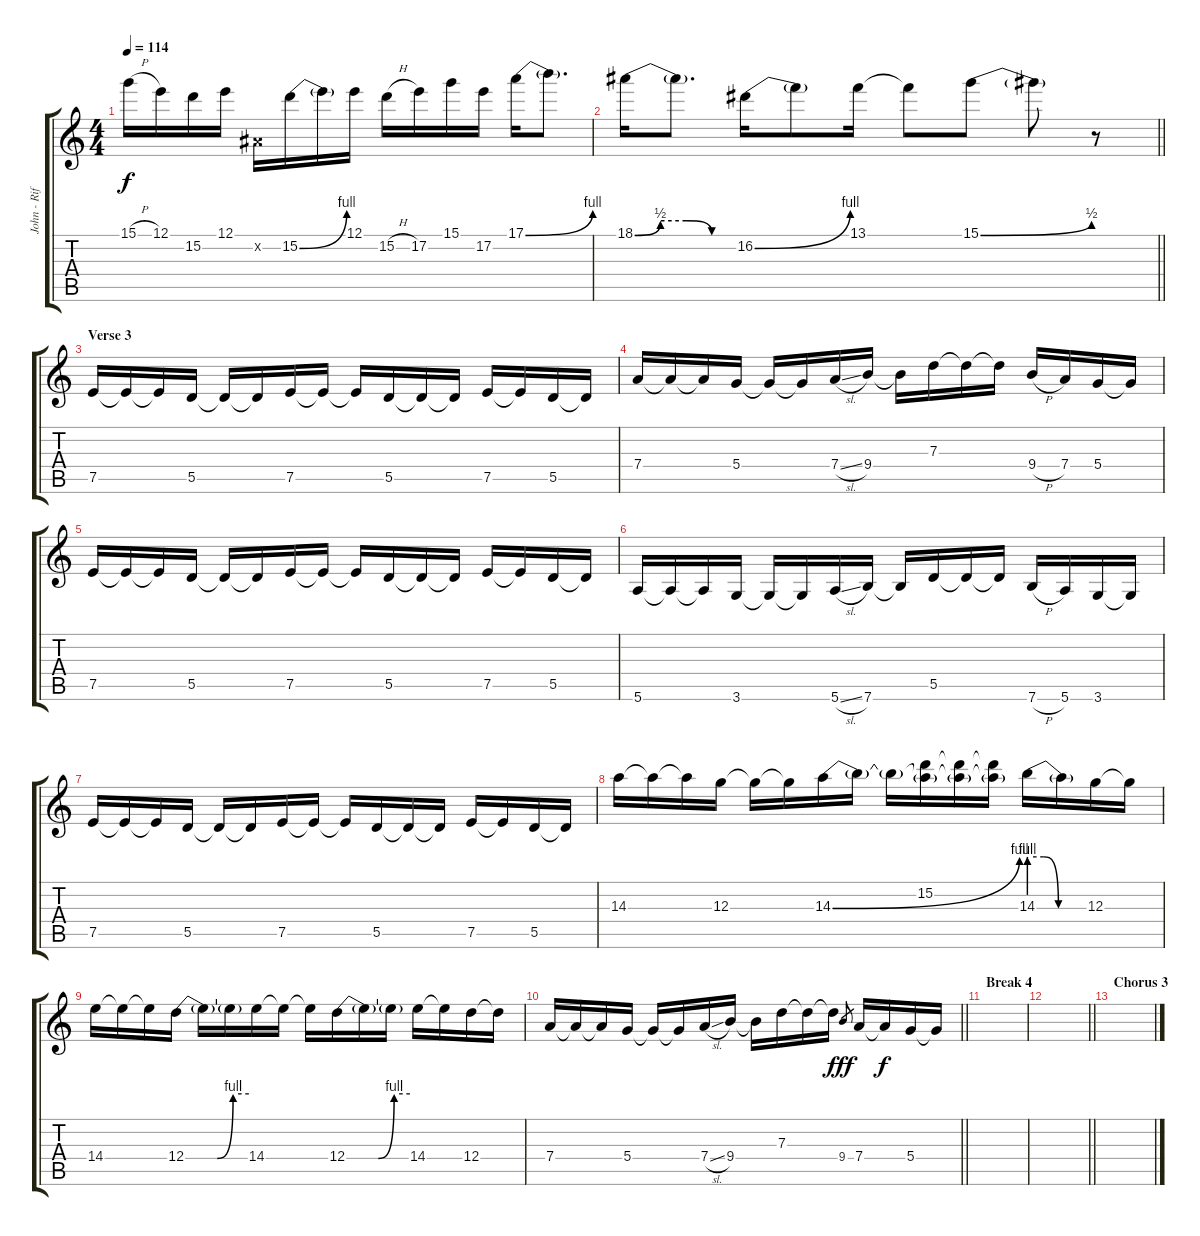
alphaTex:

\track ("John - Riff Guitar (Overdriven)" "John - Rif") {instrument overdrivenguitar}
\staff {score tabs}
\tuning (E4 B3 G3 D3 A2 E2) {hide}
\ts (4 4)
\tempo 114
\clef g2
\ks c
15.1{h}.16{dy f} 12.1.16 15.2.16 12.1.16 -1.2{x}.16 15.2{be (bend 0 0 60 4)}.16 15.2{t}.16 12.1.16 15.2{h}.16 17.2.16 15.1.16 17.2.16 17.1{be (bend 0 0 60 4)}.16 17.1{t}.8{d} |
\barLineRight lightlight
18.1{be (custom 0 0 15 2 30 2 45 0 60 0)}.16 18.1{t}.8{d} 16.2{be (bend 0 0 60 4)}.16 16.2{t}.8 13.1.16 13.1{t}.8 15.1{be (bend 0 0 60 2)}.8 15.1{t}.8 r.8 |
\section ("" "Verse 3")
7.5.16 7.5{t}.16 7.5{t}.16 5.5.16 5.5{t}.16 5.5{t}.16 7.5.16 7.5{t}.16 7.5{t}.16 5.5.16 5.5{t}.16 5.5{t}.16 7.5.16 7.5{t}.16 5.5.16 5.5{t}.16 |
7.4.16 7.4{t}.16 7.4{t}.16 5.4.16 5.4{t}.16 5.4{t}.16 7.4{sl}.16 9.4.16 9.4{t}.16 7.3.16 7.3{t}.16 7.3{t}.16 9.4{h}.16 7.4.16 5.4.16 5.4{t}.16 |
7.5.16 7.5{t}.16 7.5{t}.16 5.5.16 5.5{t}.16 5.5{t}.16 7.5.16 7.5{t}.16 7.5{t}.16 5.5.16 5.5{t}.16 5.5{t}.16 7.5.16 7.5{t}.16 5.5.16 5.5{t}.16 |
5.6.16 5.6{t}.16 5.6{t}.16 3.6.16 3.6{t}.16 3.6{t}.16 5.6{sl}.16 7.6.16 7.6{t}.16 5.5.16 5.5{t}.16 5.5{t}.16 7.6{h}.16 5.6.16 3.6.16 3.6{t}.16 |
7.5.16 7.5{t}.16 7.5{t}.16 5.5.16 5.5{t}.16 5.5{t}.16 7.5.16 7.5{t}.16 7.5{t}.16 5.5.16 5.5{t}.16 5.5{t}.16 7.5.16 7.5{t}.16 5.5.16 5.5{t}.16 |
14.3.16 14.3{t}.16 14.3{t}.16 12.3.16 12.3{t}.16 12.3{t}.16 14.3{be (bend 0 0 60 4)}.16 14.3{t}.16 14.3{t}.16 (15.2 14.3{t}).16 (15.2{t} 14.3{t}).16 (15.2{t} 14.3{t}).16 14.3{be (custom 0 4 15 4 30 0 60 0)}.16 14.3{t}.16 12.3.16 12.3{t}.16 |
14.4.16 14.4{t}.16 14.4{t}.16 12.4{be (custom 0 0 15 0 30 0 45 4 60 4)}.16 12.4{t}.16 12.4{t}.16 14.4.16 14.4{t}.16 14.4{t}.16 12.4{be (custom 0 0 15 0 30 0 45 4 60 4)}.16 12.4{t}.16 12.4{t}.16 14.4.16 14.4{t}.16 12.4.16 12.4{t}.16 |
\barLineRight lightlight
7.4.16 7.4{t}.16 7.4{t}.16 5.4.16 5.4{t}.16 5.4{t}.16 7.4{sl}.16 9.4.16 9.4{t}.16 7.3.16 7.3{t}.16 7.3{t}.16 9.4.8{gr dy fff} 7.4.16 7.4{t}.16{dy f} 5.4.16 5.4{t}.16 |
\section ("" "Break 4")
|
\barLineRight lightlight
|
\section ("" "Chorus 3")
